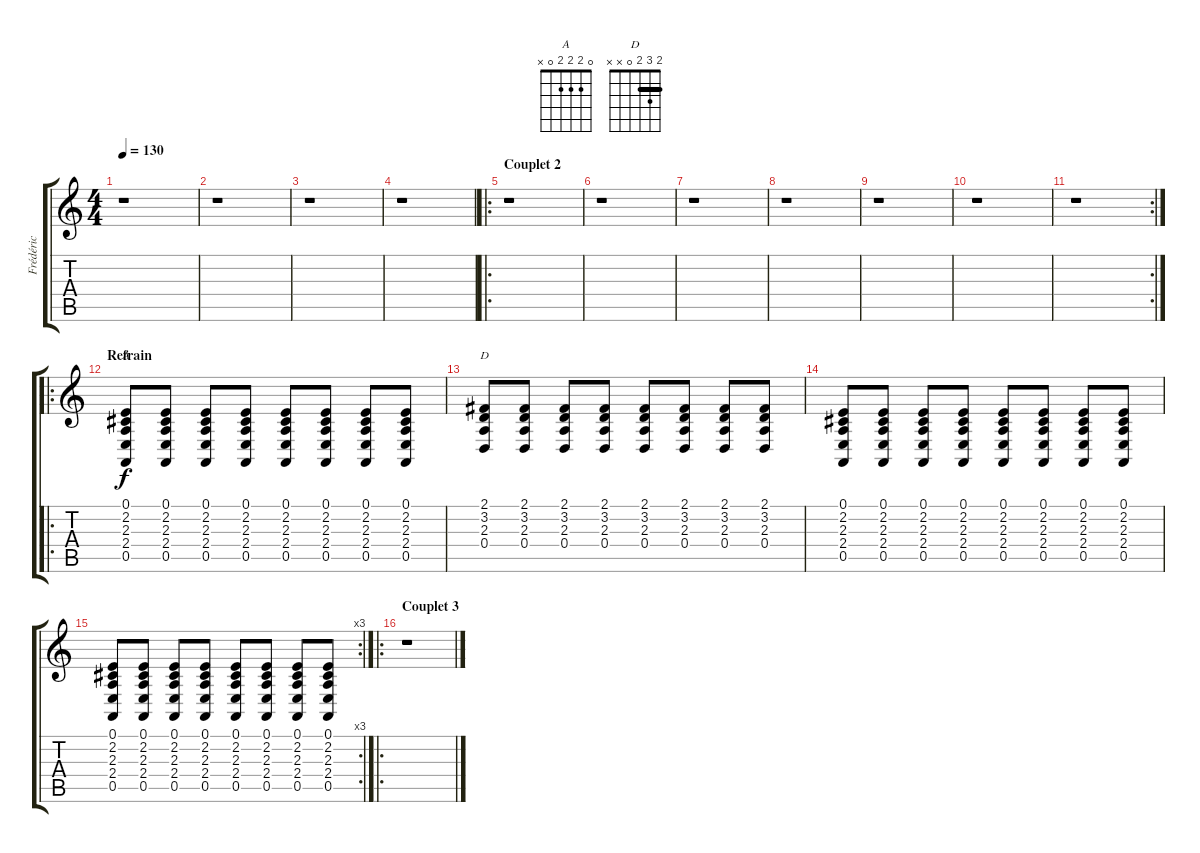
\track ("Frédéric" "Frédéric") {instrument pad8sweep}
\staff {score tabs}
\tuning (E4 B3 G3 D3 A2 E2) {hide}
\chord ("A" 0 2 2 2 0 x)
\chord ("D" 2 3 2 0 x x) {barre 2}
\ts (4 4)
\tempo 130
\clef g2
\ks c
r.1{dy f} |
r.1 |
r.1 |
r.1 |
\ro
\section ("" "Couplet 2")
r.1 |
r.1 |
r.1 |
r.1 |
r.1 |
r.1 |
\rc 2
r.1 |
\ro
\section ("" "Refrain")
(0.1 2.2 2.3 2.4 0.5).8{ch "A"} (0.1 2.2 2.3 2.4 0.5).8 (0.1 2.2 2.3 2.4 0.5).8 (0.1 2.2 2.3 2.4 0.5).8 (0.1 2.2 2.3 2.4 0.5).8 (0.1 2.2 2.3 2.4 0.5).8 (0.1 2.2 2.3 2.4 0.5).8 (0.1 2.2 2.3 2.4 0.5).8 |
(2.1 3.2 2.3 0.4).8{ch "D"} (2.1 3.2 2.3 0.4).8 (2.1 3.2 2.3 0.4).8 (2.1 3.2 2.3 0.4).8 (2.1 3.2 2.3 0.4).8 (2.1 3.2 2.3 0.4).8 (2.1 3.2 2.3 0.4).8 (2.1 3.2 2.3 0.4).8 |
(0.1 2.2 2.3 2.4 0.5).8 (0.1 2.2 2.3 2.4 0.5).8 (0.1 2.2 2.3 2.4 0.5).8 (0.1 2.2 2.3 2.4 0.5).8 (0.1 2.2 2.3 2.4 0.5).8 (0.1 2.2 2.3 2.4 0.5).8 (0.1 2.2 2.3 2.4 0.5).8 (0.1 2.2 2.3 2.4 0.5).8 |
\rc 3
(0.1 2.2 2.3 2.4 0.5).8 (0.1 2.2 2.3 2.4 0.5).8 (0.1 2.2 2.3 2.4 0.5).8 (0.1 2.2 2.3 2.4 0.5).8 (0.1 2.2 2.3 2.4 0.5).8 (0.1 2.2 2.3 2.4 0.5).8 (0.1 2.2 2.3 2.4 0.5).8 (0.1 2.2 2.3 2.4 0.5).8 |
\ro
\section ("" "Couplet 3")
r.1
